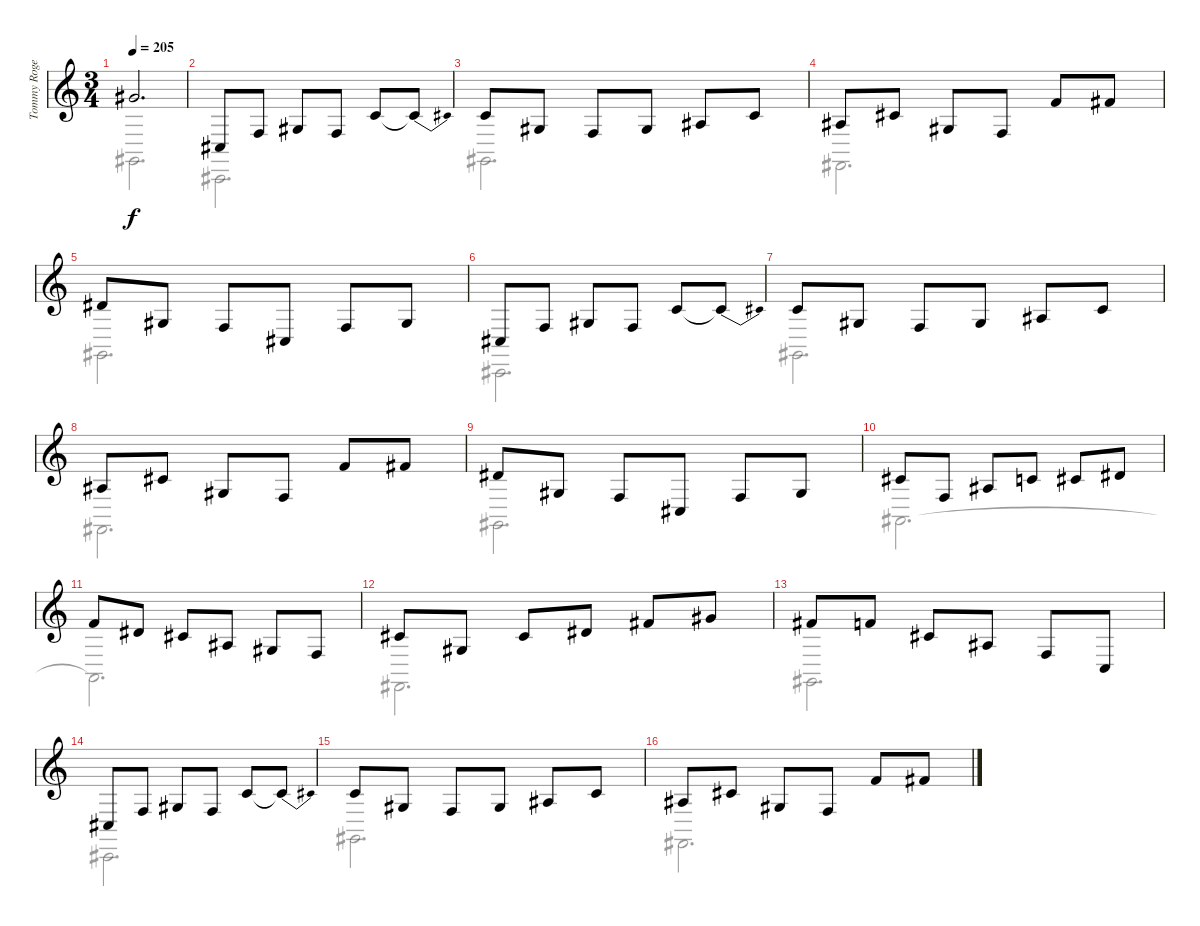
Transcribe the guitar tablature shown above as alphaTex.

\track ("Tommy Rogers Keys" "Tommy Roge") {instrument lead2sawtooth}
\staff {score}
\tuning (Db4 Ab3 E3 B2 Gb2 Db2) {hide}
\voice
\ts (3 4)
\tempo 205
\clef g2
\ks c
12.2{t}.2{d dy f} |
7.5.8 6.4.8 4.3.8 6.4.8 8.3.8 8.3{be (bend 0 0 60 2) t}.8 |
8.3.8 4.3.8 6.4.8 4.3.8 6.3.8 8.3.8 |
6.3.8 9.3.8 9.4.8 6.4.8 9.2.8 10.2.8 |
7.2.8 4.3.8 6.4.8 7.5.8 6.4.8 4.3.8 |
7.5.8 6.4.8 4.3.8 6.4.8 8.3.8 8.3{be (bend 0 0 60 2) t}.8 |
8.3.8 4.3.8 6.4.8 4.3.8 6.3.8 8.3.8 |
6.3.8 9.3.8 9.4.8 6.4.8 9.2.8 10.2.8 |
7.2.8 4.3.8 6.4.8 7.5.8 6.4.8 4.3.8 |
9.3.8 6.4.8 6.3.8 8.3.8 9.3.8 7.2.8 |
9.2.8 7.2.8 9.3.8 6.3.8 9.4.8 6.4.8 |
9.3.8 9.4.8 9.3.8 11.3.8 10.2.8 12.2.8 |
10.2.8 9.2.8 9.3.8 11.4.8 11.5.8 11.6.8 |
7.5.8 6.4.8 4.3.8 6.4.8 8.3.8 8.3{be (bend 0 0 60 2) t}.8 |
8.3.8 4.3.8 6.4.8 4.3.8 6.3.8 8.3.8 |
6.3.8 9.3.8 9.4.8 6.4.8 9.2.8 10.2.8
\voice
\clef g2
\ottava regular
\simile none
\ks c
2.5{t}.2{d dy f} |
0.6.2{d} |
2.5.2{d} |
0.5.2{d} |
2.5.2{d} |
0.6.2{d} |
2.5.2{d} |
0.5.2{d} |
2.5.2{d} |
4.5.2{d} |
4.5{t}.2{d} |
0.5.2{d} |
2.5.2{d} |
0.6.2{d} |
2.5.2{d} |
0.5.2{d}
